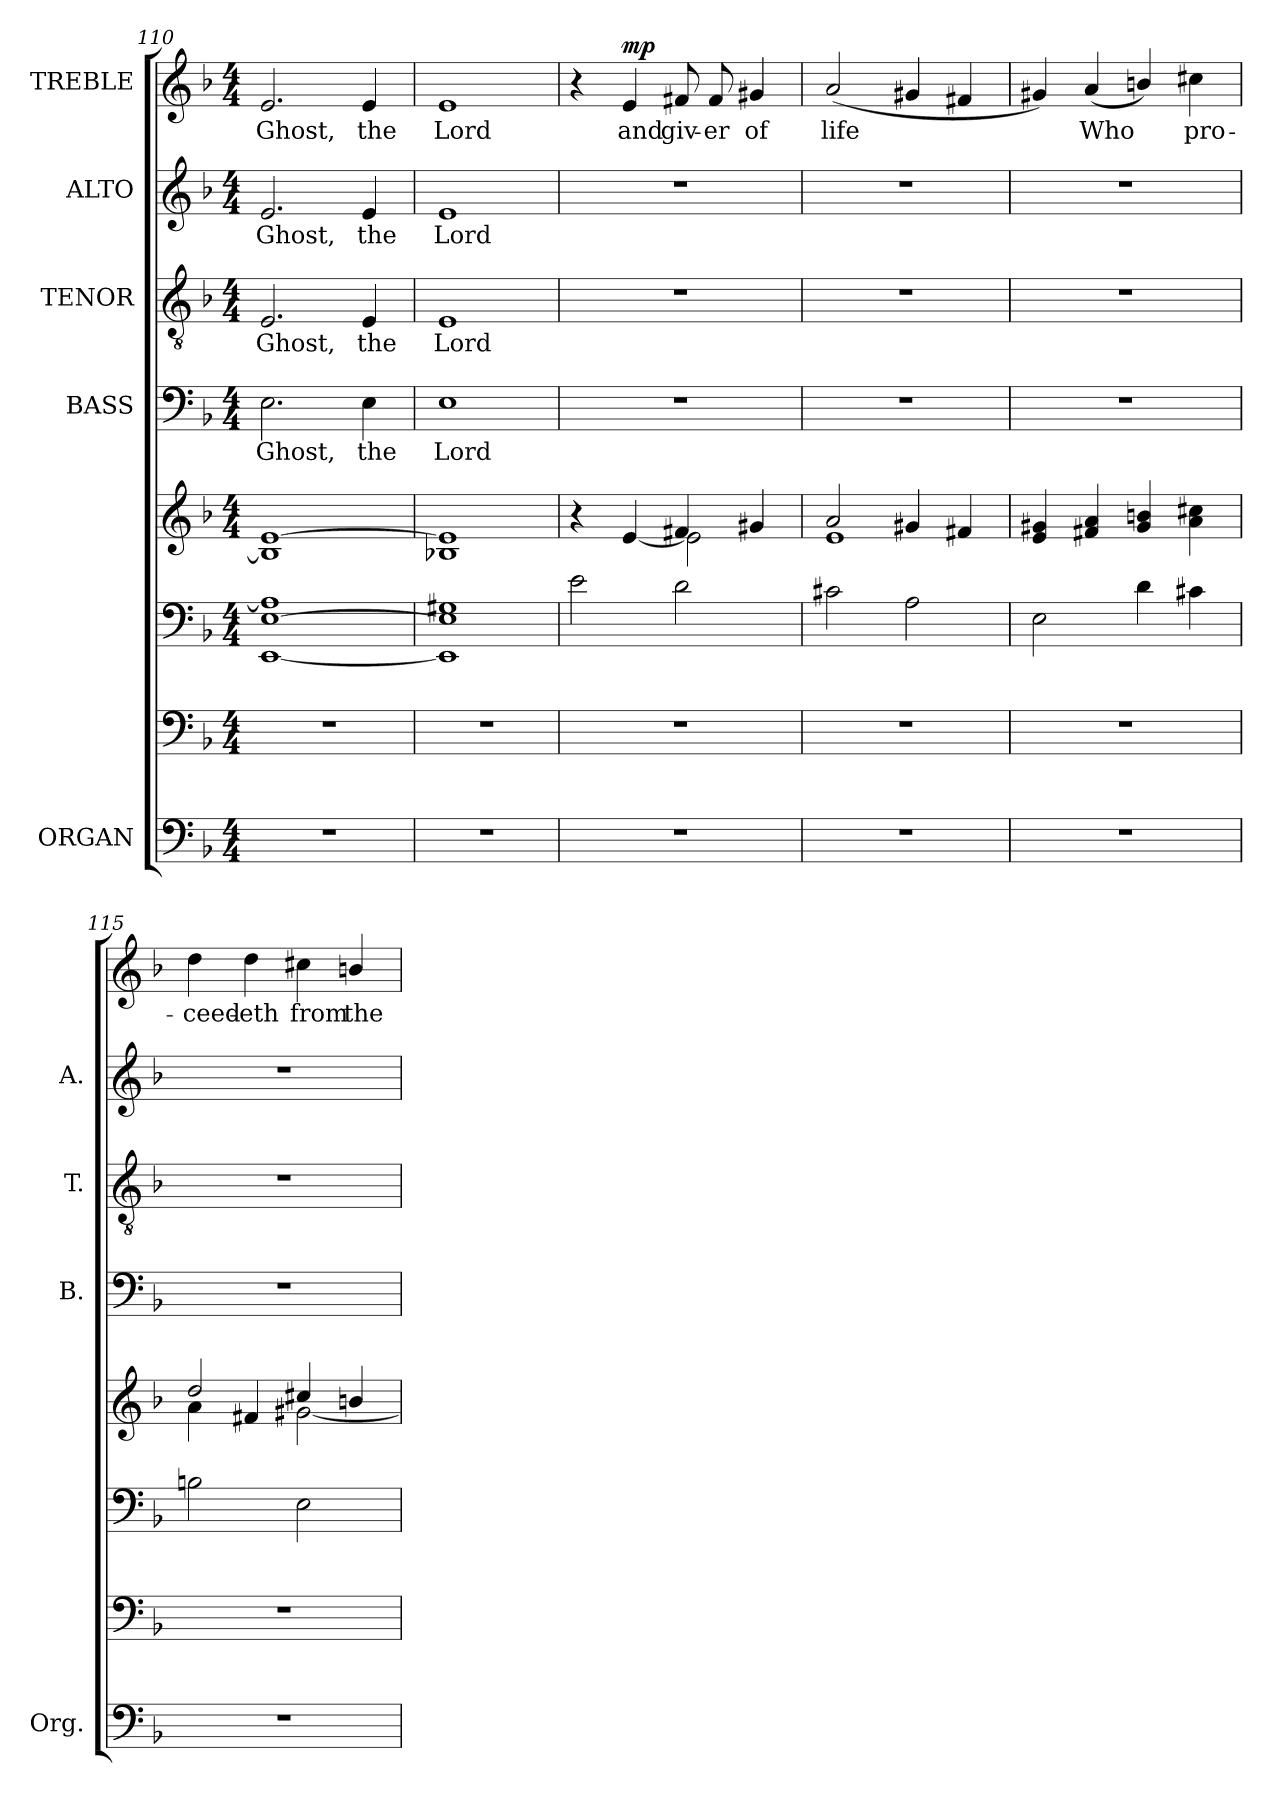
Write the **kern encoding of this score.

**kern	**kern	**kern	**kern	**kern	**text	**kern	**text	**kern	**text	**kern	**text	**dynam
*part5	*part5	*part5	*part5	*part4	*part4	*part3	*part3	*part2	*part2	*part1	*part1	*part1
*staff8	*staff7	*staff6	*staff5	*staff4	*staff4	*staff3	*staff3	*staff2	*staff2	*staff1	*staff1	*staff1
*I"ORGAN	*	*	*	*I"BASS	*	*I"TENOR	*	*I"ALTO	*	*I"TREBLE	*	*
*I'Org.	*	*	*	*I'B.	*	*I'T.	*	*I'A.	*	*	*	*
*clefF4	*clefF4	*clefF4	*clefG2	*clefF4	*	*clefGv2	*	*clefG2	*	*clefG2	*	*
*	*	*	*	*	*	*ITrd7c12	*	*	*	*	*	*
*k[b-]	*k[b-]	*k[b-]	*k[b-]	*k[b-]	*	*k[b-]	*	*k[b-]	*	*k[b-]	*	*
*F:	*F:	*F:	*F:	*F:	*	*F:	*	*F:	*	*F:	*	*
*M4/4	*M4/4	*M4/4	*M4/4	*M4/4	*	*M4/4	*	*M4/4	*	*M4/4	*	*
=110	=110	=110	=110	=110	=110	=110	=110	=110	=110	=110	=110	=110
*	*	*^	*	*	*	*	*	*	*	*	*	*
!	!	!	!	!	!	!LO:LY:b:color=#000000	!	!	!	!	!	!	!
!	!	!	!	!	!	!	!	!LO:LY:b:color=#000000	!	!	!	!	!
!	!	!	!	!	!	!	!	!	!	!LO:LY:b:color=#000000	!	!	!
!	!	!	!	!	!	!	!	!	!	!	!	!LO:LY:b:color=#000000	!
1r	1r	[1Ei 1Ai]	[1EEi	1Bi] [1ei	2.Ei\	Ghost,	2.EEi/	Ghost,	2.ei/	Ghost,	2.ei/	Ghost,	.
!	!	!	!	!	!	!LO:LY:b:color=#000000	!	!	!	!	!	!	!
!	!	!	!	!	!	!	!	!LO:LY:b:color=#000000	!	!	!	!	!
!	!	!	!	!	!	!	!	!	!	!LO:LY:b:color=#000000	!	!	!
!	!	!	!	!	!	!	!	!	!	!	!	!LO:LY:b:color=#000000	!
.	.	.	.	.	4Ei\	the	4EEi/	the	4ei/	the	4ei/	the	.
=111	=111	=111	=111	=111	=111	=111	=111	=111	=111	=111	=111	=111	=111
!	!	!	!	!	!	!LO:LY:b:color=#000000	!	!	!	!	!	!	!
!	!	!	!	!	!	!	!	!LO:LY:b:color=#000000	!	!	!	!	!
!	!	!	!	!	!	!	!	!	!	!LO:LY:b:color=#000000	!	!	!
!	!	!	!	!	!	!	!	!	!	!	!	!LO:LY:b:color=#000000	!
1r	1r	1Ei] 1G#Xi	1EEi]	1B-Xi 1ei]	1Ei	Lord	1EEi	Lord	1ei	Lord	1ei	Lord	.
=112	=112	=112	=112	=112	=112	=112	=112	=112	=112	=112	=112	=112	=112
*	*	*	*	*^	*	*	*	*	*	*	*	*	*
!	!	!LO:TX:b:i:t=senza Ped.	!	!	!	!	!	!	!	!	!	!	!	!
*	*	*v	*v	*	*	*	*	*	*	*	*	*	*	*
1r	1r	2ei\	4r	2ryy	1r	.	1r	.	1r	.	4r	.	.
!	!	!	!	!	!	!	!	!	!	!	!	!LO:LY:b:color=#000000	!
.	.	.	[4ei/	.	.	.	.	.	.	.	4ei/	and	mp
!	!	!	!	!	!	!	!	!	!	!	!	!LO:LY:b:color=#000000	!
.	.	2di\	4f#Xi/	2ei\]	.	.	.	.	.	.	8f#Xi/	giv-	.
!	!	!	!	!	!	!	!	!	!	!	!	!LO:LY:b:color=#000000	!
.	.	.	.	.	.	.	.	.	.	.	8f#i/	-er	.
!	!	!	!	!	!	!	!	!	!	!	!	!LO:LY:b:color=#000000	!
.	.	.	4g#Xi/	.	.	.	.	.	.	.	4g#Xi/	of	.
=113	=113	=113	=113	=113	=113	=113	=113	=113	=113	=113	=113	=113	=113
!	!	!	!	!	!	!	!	!	!	!	!	!LO:LY:b:color=#000000	!
1r	1r	2c#Xi\	2ai/	1ei	1r	.	1r	.	1r	.	(2ai/	life	.
.	.	2Ai\	4g#Xi/	.	.	.	.	.	.	.	4g#Xi/	.	.
.	.	.	4f#Xi/	.	.	.	.	.	.	.	4f#Xi/	.	.
*	*	*	*v	*v	*	*	*	*	*	*	*	*	*
=114	=114	=114	=114	=114	=114	=114	=114	=114	=114	=114	=114	=114
1r	1r	2Ei\	4ei/ 4g#Xi	1r	.	1r	.	1r	.	4g#Xi/)	.	.
!	!	!	!	!	!	!	!	!	!	!	!LO:LY:b:color=#000000	!
.	.	.	4f#Xi/ 4ai	.	.	.	.	.	.	(4ai/	Who	.
.	.	4di\	4g#i/ 4bni	.	.	.	.	.	.	4bni/)	.	.
!	!	!	!	!	!	!	!	!	!	!	!LO:LY:b:color=#000000	!
.	.	4c#Xi\	4ai\ 4cc#Xi	.	.	.	.	.	.	4cc#Xi\	pro-	.
!!LO:LB:g=z
=115	=115	=115	=115	=115	=115	=115	=115	=115	=115	=115	=115	=115
*	*	*	*^	*	*	*	*	*	*	*	*	*
!	!	!	!	!	!	!	!	!	!	!	!	!LO:LY:b:color=#000000	!
1r	1r	2Bni\	2ddi/	4ai\	1r	.	1r	.	1r	.	4ddi\	-ceed-	.
!	!	!	!	!	!	!	!	!	!	!	!	!LO:LY:b:color=#000000	!
.	.	.	.	4f#Xi/	.	.	.	.	.	.	4ddi\	-eth	.
!	!	!	!	!	!	!	!	!	!	!	!	!LO:LY:b:color=#000000	!
.	.	2Ei\	4cc#Xi/	[2g#Xi\	.	.	.	.	.	.	4cc#Xi\	from	.
!	!	!	!	!	!	!	!	!	!	!	!	!LO:LY:b:color=#000000	!
.	.	.	4bni/	.	.	.	.	.	.	.	4bni/	the	.
*	*	*	*v	*v	*	*	*	*	*	*	*	*	*
=	=	=	=	=	=	=	=	=	=	=	=	=
*-	*-	*-	*-	*-	*-	*-	*-	*-	*-	*-	*-	*-
